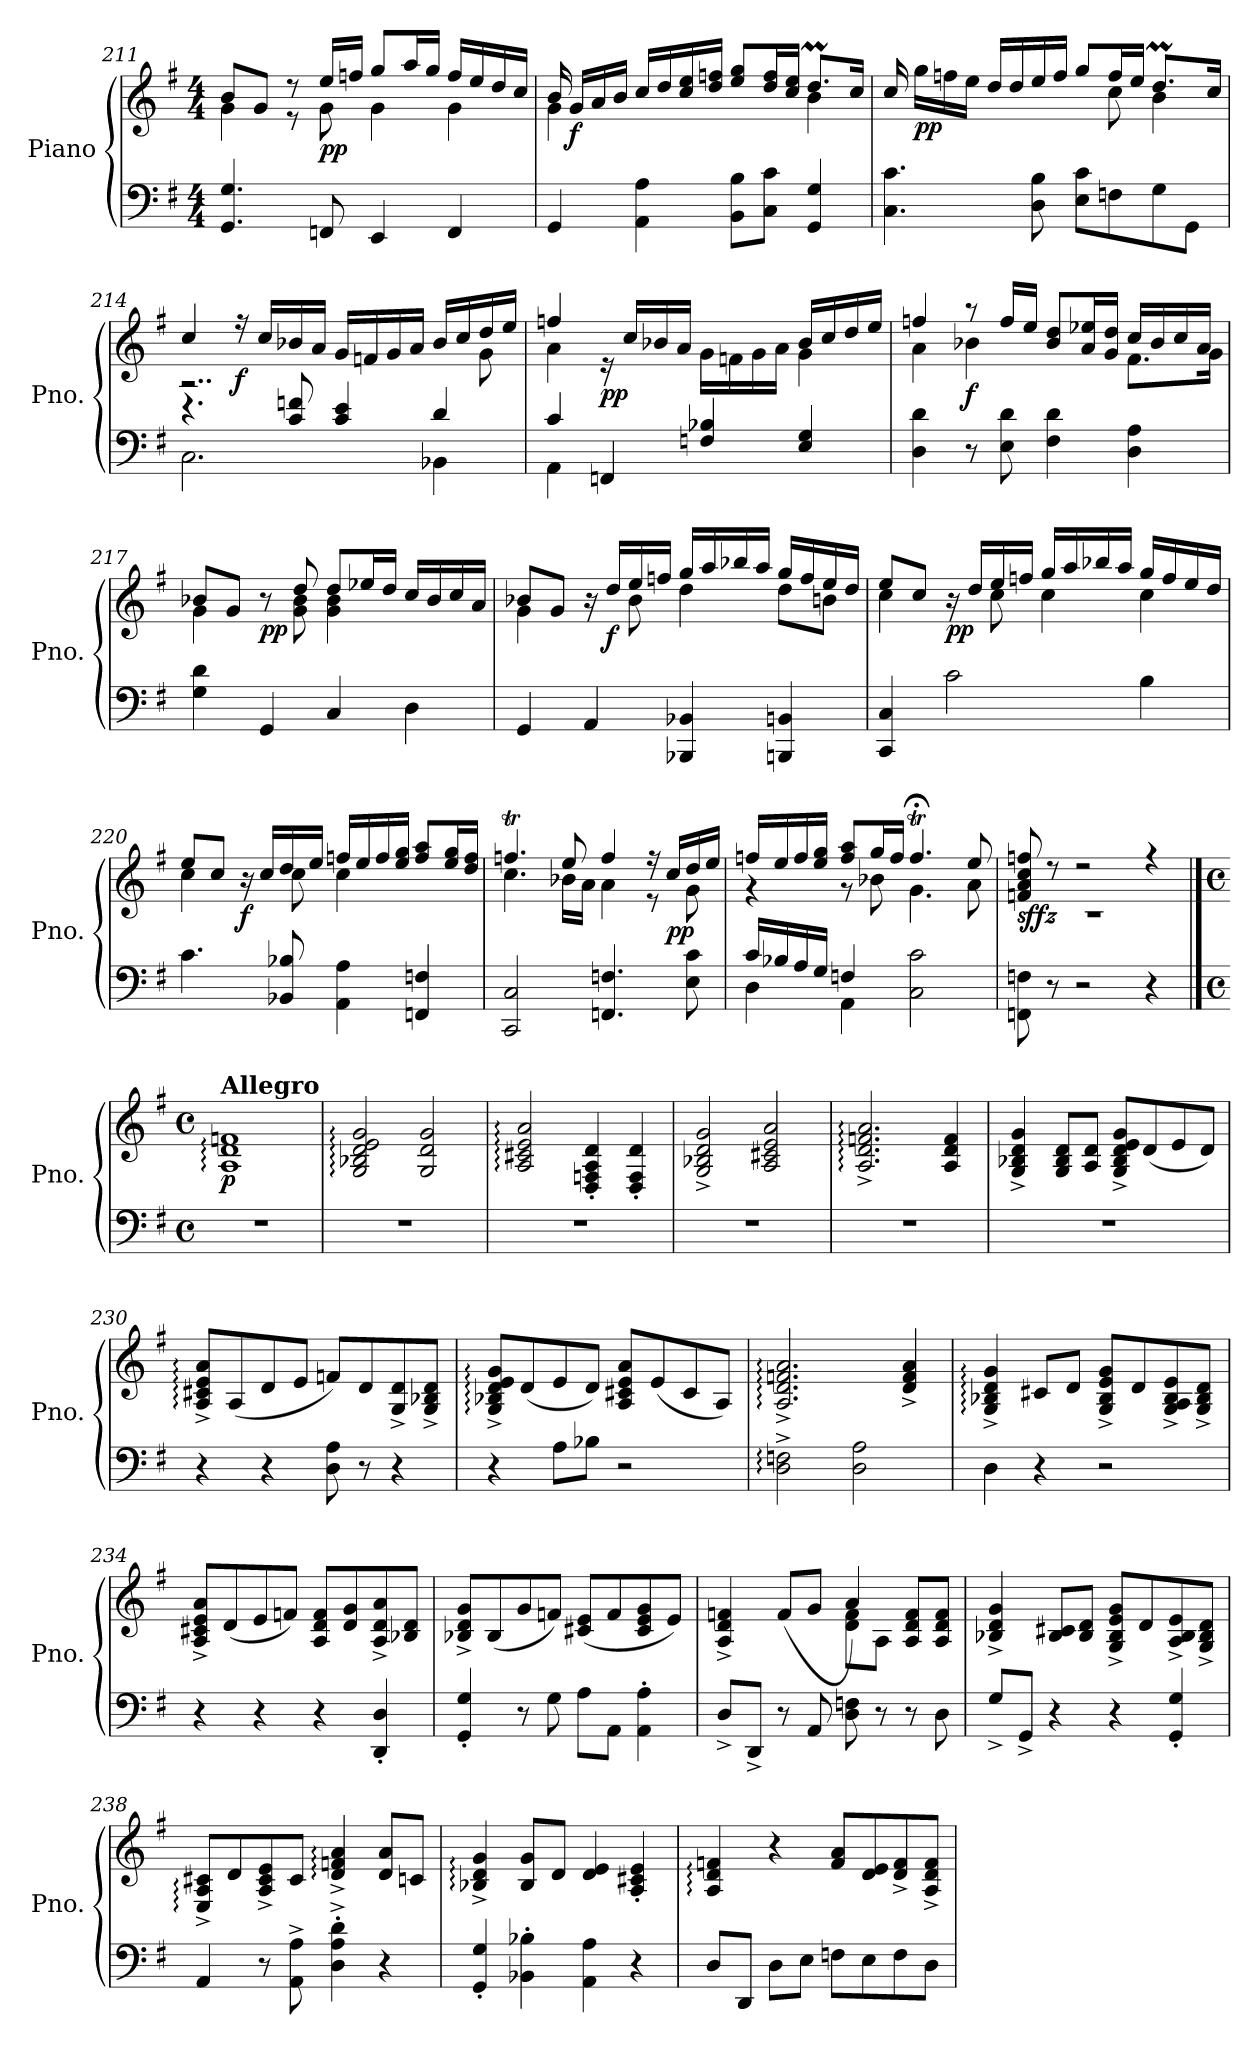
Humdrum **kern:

**kern	**kern	**dynam
*part1	*part1	*part1
*staff2	*staff1	*staff1/2
*I"Piano	*	*
*I'Pno.	*	*
!!LO:LB:g=z
*clefF4	*clefG2	*
*k[f#]	*k[f#]	*
*M4/4	*M4/4	*
=211	=211	=211
*	*^	*
4.GG/ 4.G/	8b/L	4g\	.
.	8g/J	.	.
.	8r	8r	.
!	!	!	!LO:DY:b
8FFn/	16ee/LL	8g\	pp
.	16ffn/JJ	.	.
4EE/	8gg/L	4g\	.
.	16aa/L	.	.
.	16gg/JJ	.	.
4FF/	16ff/LL	4g\	.
.	16ee/	.	.
.	16dd/	.	.
.	16cc/JJ	.	.
=212	=212	=212	=212
4GG/	16b/	4g\	.
!	!	!	!LO:DY:b
.	16g/LL	.	f
.	16a/	.	.
.	16b/JJ	.	.
4AA\ 4A\	16cc/LL	2ryy	.
.	16dd/	.	.
.	16cc/ 16ee/	.	.
.	16dd/ 16ffn/JJ	.	.
8BB\ 8B\L	8ee/ 8gg/L	.	.
8C\ 8c\J	16dd/ 16ff/L	.	.
.	16cc/ 16ee/JJ	.	.
4GG/ 4G/	8.ddM/L	4b\	.
.	16cc/Jk	.	.
=213	=213	=213	=213
4.C\ 4.c\	16cc/	8ryy	.
!	!	!	!LO:DY:b
.	16gg\LL	.	pp
*	*v	*v	*
.	16ffn\	.
.	16ee\JJ	.
.	16dd/LL	.
.	16dd/	.
8D\ 8B\	16ee/	.
.	16ff/JJ	.
8E\ 8c\L	8gg/L	.
*	*^	*
8Fn\	16ff/L	8cc\	.
.	16ee/JJ	.	.
8G\	8.ddM/L	4b\	.
8GG\J	.	.	.
.	16cc/Jk	.	.
!!LO:LB:g=z	!!
=214	=214	=214	=214
*^	*	*	*
4.r	2.C\	4cc/	2..r	.
!	!	!	!	!LO:DY:b
.	.	16r	.	f
.	.	16cc/LL	.	.
8c/ 8fn/	.	16b-X/	.	.
.	.	16a/JJ	.	.
4c/ 4e/	.	16g/LL	.	.
.	.	16fn/	.	.
.	.	16g/	.	.
.	.	16a/JJ	.	.
4d/	4BB-X\	16b-/LL	.	.
.	.	16cc/	.	.
.	.	16dd/	8g\	.
.	.	16ee/JJ	.	.
=215	=215	=215	=215	=215
4c/	4AA\	4ffn/	4a\	.
!	!	!	!	!LO:DY:b
4FFn/	2.ryy	16re	2ryy	pp
.	.	16cc/LL	.	.
.	.	16b-X/	.	.
.	.	16a/JJ	.	.
4Fn/ 4B-X/	.	16g\LL	.	.
.	.	16fn\	.	.
.	.	16g\	.	.
.	.	16a\JJ	.	.
4E/ 4G/	.	16b-/LL	4g\	.
.	.	16cc/	.	.
.	.	16dd/	.	.
.	.	16ee/JJ	.	.
*v	*v	*	*	*
=216	=216	=216	=216
4D\ 4d\	4ffn/	4a\	.
!	!	!	!LO:DY:b
8r	8r	4b-X\	f
8E\ 8d\	16ff/LL	.	.
.	16ee/JJ	.	.
4F#\ 4d\	8b-/ 8dd/L	4ryy	.
.	16a/ 16ee-X/L	.	.
.	16g/ 16dd/JJ	.	.
4D\ 4A\	16cc/LL	8.f#\L	.
.	16b-/	.	.
.	16cc/	.	.
.	16a/JJ	16g\Jk	.
!!LO:PB:g=z	!!
=217	=217	=217	=217
4G\ 4d\	8b-X/L	4g\	.
.	8g/J	.	.
!	!	!	!LO:DY:b
4GG/	8r	8ryy	pp
.	8dd/	8g\ 8b-\	.
4C/	8dd/L	4g\ 4b-\	.
.	16ee-X/L	.	.
.	16dd/JJ	.	.
4D\	16cc/LL	4ryy	.
.	16b-/	.	.
.	16cc/	.	.
.	16a/JJ	.	.
=218	=218	=218	=218
4GG/	8b-X/L	4g\	.
.	8g/J	.	.
4AA/	16r	8ryy	.
!	!	!	!LO:DY:b
.	16dd/LL	.	f
.	16ee/	8b-\	.
.	16ffn/JJ	.	.
4BBB-X/ 4BB-X/	16gg/LL	4dd\	.
.	16aa/	.	.
.	16bb-X/	.	.
.	16aa/JJ	.	.
4BBBn/ 4BBn/	16gg/LL	8dd\L	.
.	16ff/	.	.
.	16ee/	8bn\J	.
.	16dd/JJ	.	.
=219	=219	=219	=219
4CC/ 4C/	8ee/L	4cc\	.
.	8cc/J	.	.
!	!	!	!LO:DY:b
2c\	16r	8ryy	pp
.	16dd/LL	.	.
.	16ee/	8cc\	.
.	16ffn/JJ	.	.
.	16gg/LL	4cc\	.
.	16aa/	.	.
.	16bb-X/	.	.
.	16aa/JJ	.	.
4B\	16gg/LL	4cc\	.
.	16ff/	.	.
.	16ee/	.	.
.	16dd/JJ	.	.
!!LO:LB:g=z	!!
=220	=220	=220	=220
4.c\	8ee/L	4cc\	.
.	8cc/J	.	.
!	!	!	!LO:DY:b
.	16r	8ryy	f
.	16cc/LL	.	.
8BB-X/ 8B-X/	16dd/	8cc\	.
.	16ee/JJ	.	.
4AA\ 4A\	16ffn/LL	4cc\	.
.	16ee/	.	.
.	16ff/	.	.
.	16ee/ 16gg/JJ	.	.
4FFn/ 4Fn/	8ff/ 8aa/L	4ryy	.
.	16ee/ 16gg/L	.	.
.	16dd/ 16ff/JJ	.	.
=221	=221	=221	=221
2CC/ 2C/	4.ffnT/	4.cc\	.
.	8ee/	16b-X\LL	.
.	.	16a\JJ	.
4.FFn/ 4.Fn/	4ff/	4a\	.
.	16r	8r	.
!	!	!	!LO:DY:b
.	16cc/LL	.	pp
8E\ 8c\	16dd/	8g\	.
.	16ee/JJ	.	.
=222	=222	=222	=222
*^	*	*	*
16c/LL	4D\	16ffn/LL	4r	.
16B-X/	.	16ee/	.	.
16A/	.	16ff/	.	.
16G/JJ	.	16ee/ 16gg/JJ	.	.
4Fn/	4AA\	8ff/ 8aa/L	8r	.
.	.	16gg/L	8b-X\	.
.	.	16ff/JJ	.	.
2C\ 2c\	2ryy	4.ff;<T/	4.g\	.
.	.	8ee/	8a\	.
*v	*v	*	*	*
=223	=223	=223	=223
!	!	!	!LO:DY:b
8FFn\ 8Fn\	8fn/ 8a/ 8cc/ 8ffn/	1r	sffz
8r	8r	.	.
2r	2r	.	.
4r	4r	.	.
*	*v	*v	*
!!LO:PB:g=z
==224	==224	==224
!!LO:REH:place=s1:a:B:fs=14:t="Oft she visits this lone mountain"
*M4/4	*M4/4	*
*met(c)	*met(c)	*
!	!LO:TX:a:B:t=Allegro	!
!	!	!LO:DY:b
1r	1A: 1d: 1fn:	p
=225	=225	=225
1r	2G/: 2B-X/: 2d/: 2e/: 2g/:	.
.	2G/ 2d/ 2g/	.
=226	=226	=226
1r	2A/: 2c#X/: 2e/: 2a/:	.
.	4D/' 4Fn/' 4A/' 4d/'	.
.	4D/' 4F/' 4d/'	.
=227	=227	=227
1r	2G/^ 2B-X/^ 2d/^ 2g/^	.
.	2A/ 2c#X/ 2e/ 2a/	.
=228	=228	=228
1r	2.A/:^ 2.d/:^ 2.fn/:^ 2.a/:^	.
.	4A/ 4d/ 4f/	.
=229	=229	=229
1r	4G/^ 4B-X/^ 4d/^ 4g/^	.
.	8G/ 8B-/ 8d/L	.
.	8A/ 8d/J	.
.	8G/^ 8B-/^ 8d/^ 8e/^ 8g/^L	.
.	(<8d/	.
.	8e/	.
.	8d/J)	.
=230	=230	=230
4r	8A/:^ 8c#X/:^ 8e/:^ 8a/:^L	.
.	(<8A/	.
4r	8d/	.
.	8e/J	.
8D\ 8A\	8fn/L)	.
8r	8d/	.
4r	8G/^ 8d/^	.
.	8G/^ 8B-X/^ 8d/^J	.
=231	=231	=231
4r	8G/:^ 8B-X/:^ 8d/:^ 8e/:^ 8g/:^L	.
.	(<8d/	.
8A\L	8e/	.
8B-X\J	8d/J)	.
2r	8A/ 8c#X/ 8e/ 8a/L	.
.	(<8e/	.
.	8c#/	.
.	8A/J)	.
=232	=232	=232
2D\:^ 2Fn\:^	2.A/:^ 2.d/:^ 2.fn/:^ 2.a/:^	.
2D\ 2A\	.	.
.	4d/^ 4f/^ 4a/^	.
!!LO:LB:g=z
=233	=233	=233
4D\	4G/:^ 4B-X/:^ 4d/:^ 4g/:^	.
4r	8c#X/L	.
.	8d/J	.
2r	8G/^ 8B-/^ 8e/^ 8g/^L	.
.	8d/	.
.	8G/^ 8A/^ 8B-/^ 8e/^	.
.	8G/^ 8B-/^ 8d/^J	.
=234	=234	=234
4r	8A/^ 8c#X/^ 8e/^ 8a/^L	.
.	(<8d/	.
4r	8e/	.
.	8fn/J)	.
4r	8A/ 8d/ 8f/L	.
.	8d/ 8g/	.
4DD/' 4D/'	8A/^ 8d/^ 8a/^	.
.	8B-X/ 8d/J	.
=235	=235	=235
4GG/' 4G/'	8B-X/^ 8d/^ 8g/^L	.
.	(<8B-/	.
8r	8g/	.
8G\	8fn/J)	.
8A\L	(<8c#X/ 8e/L	.
8AA\J	8f/	.
4AA\' 4A\'	8c#/ 8e/ 8g/	.
.	8e/J)	.
=236	=236	=236
*	*^	*
8D^/L	4A/^ 4d/^ 4fn/^	2ryy	.
8DD^/J	.	.	.
8r	(>8f/L	.	.
8AA/	8g/J	.	.
8D\ 8Fn\	4a/)	8d\ 8f\L	.
8r	.	8A\J	.
8r	8A/ 8d/ 8f/L	4ryy	.
8D\	8A/ 8d/ 8f/J	.	.
*	*v	*v	*
=237	=237	=237
8G^/L	4B-X/^ 4d/^ 4g/^	.
8GG^/J	.	.
4r	8B-/ 8c#X/L	.
.	8B-/ 8d/J	.
4r	8G/^ 8B-/^ 8e/^ 8g/^L	.
.	8d/	.
4GG/' 4G/'	8A/^ 8B-/^ 8e/^	.
.	8G/^ 8B-/^ 8d/^J	.
!!LO:LB:g=z
=238	=238	=238
4AA/	8E/:^ 8A/:^ 8c#X/:^L	.
.	8d/	.
8r	8A/^ 8c#/^ 8e/^	.
8AA\^ 8A\^	8c#/J	.
4D\'^ 4A\'^ 4d\'^	4d/:^ 4fn/:^ 4a/:^	.
4r	8d/ 8a/L	.
.	8cn/J	.
=239	=239	=239
4GG/' 4G/'	4B-X/:^ 4d/:^ 4g/:^	.
4BB-X\' 4B-X\'	8B-/ 8g/L	.
.	8d/J	.
4AA\ 4A\	4d/ 4e/	.
4r	4A/' 4c#X/' 4e/'	.
=240	=240	=240
8D/L	4A/: 4d/: 4fn/:	.
8DD/J	.	.
8D\L	4r	.
8E\J	.	.
8Fn\L	8f/ 8a/L	.
8E\	8d/ 8e/	.
8F\	8d/^ 8f/^	.
8D\J	8A/^ 8d/^ 8f/^J	.
=	=	=
*-	*-	*-
